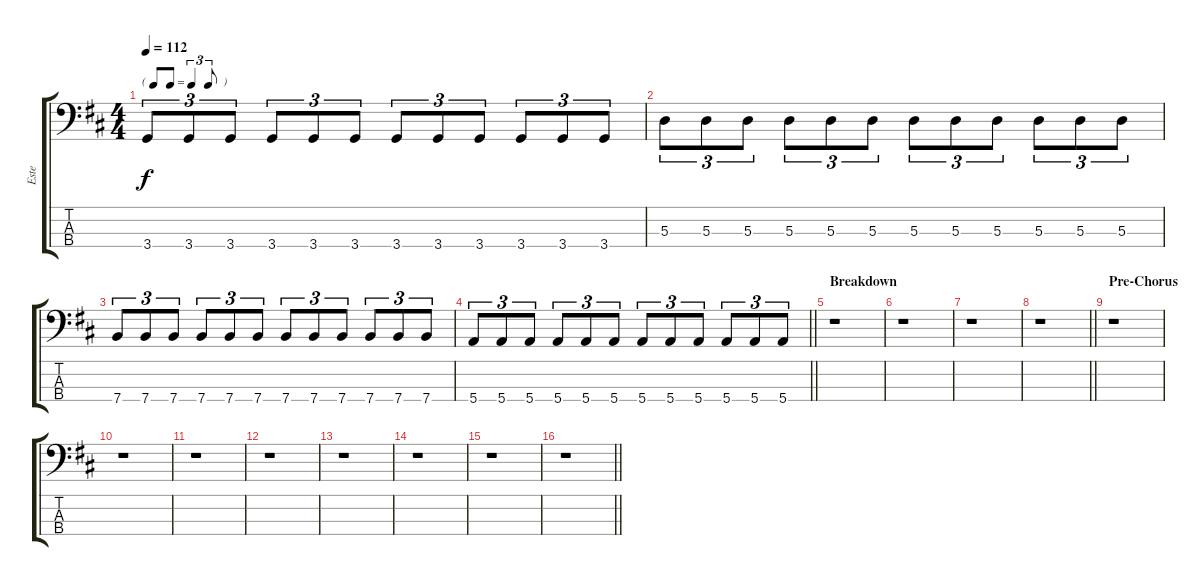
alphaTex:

\track ("Este" "Este") {instrument electricbassfinger}
\staff {score tabs}
\tuning (G2 D2 A1 E1) {hide}
\ts (4 4)
\tf triplet8th
\tempo 112
\clef f4
\ks d
3.4.8{tu (3 2) dy f} 3.4.8{tu (3 2)} 3.4.8{tu (3 2)} 3.4.8{tu (3 2)} 3.4.8{tu (3 2)} 3.4.8{tu (3 2)} 3.4.8{tu (3 2)} 3.4.8{tu (3 2)} 3.4.8{tu (3 2)} 3.4.8{tu (3 2)} 3.4.8{tu (3 2)} 3.4.8{tu (3 2)} |
5.3.8{tu (3 2)} 5.3.8{tu (3 2)} 5.3.8{tu (3 2)} 5.3.8{tu (3 2)} 5.3.8{tu (3 2)} 5.3.8{tu (3 2)} 5.3.8{tu (3 2)} 5.3.8{tu (3 2)} 5.3.8{tu (3 2)} 5.3.8{tu (3 2)} 5.3.8{tu (3 2)} 5.3.8{tu (3 2)} |
7.4.8{tu (3 2)} 7.4.8{tu (3 2)} 7.4.8{tu (3 2)} 7.4.8{tu (3 2)} 7.4.8{tu (3 2)} 7.4.8{tu (3 2)} 7.4.8{tu (3 2)} 7.4.8{tu (3 2)} 7.4.8{tu (3 2)} 7.4.8{tu (3 2)} 7.4.8{tu (3 2)} 7.4.8{tu (3 2)} |
\barLineRight lightlight
5.4.8{tu (3 2)} 5.4.8{tu (3 2)} 5.4.8{tu (3 2)} 5.4.8{tu (3 2)} 5.4.8{tu (3 2)} 5.4.8{tu (3 2)} 5.4.8{tu (3 2)} 5.4.8{tu (3 2)} 5.4.8{tu (3 2)} 5.4.8{tu (3 2)} 5.4.8{tu (3 2)} 5.4.8{tu (3 2)} |
\section ("" "Breakdown")
r.1 |
r.1 |
r.1 |
\barLineRight lightlight
r.1 |
\section ("" "Pre-Chorus")
r.1 |
r.1 |
r.1 |
r.1 |
r.1 |
r.1 |
r.1 |
\barLineRight lightlight
r.1
